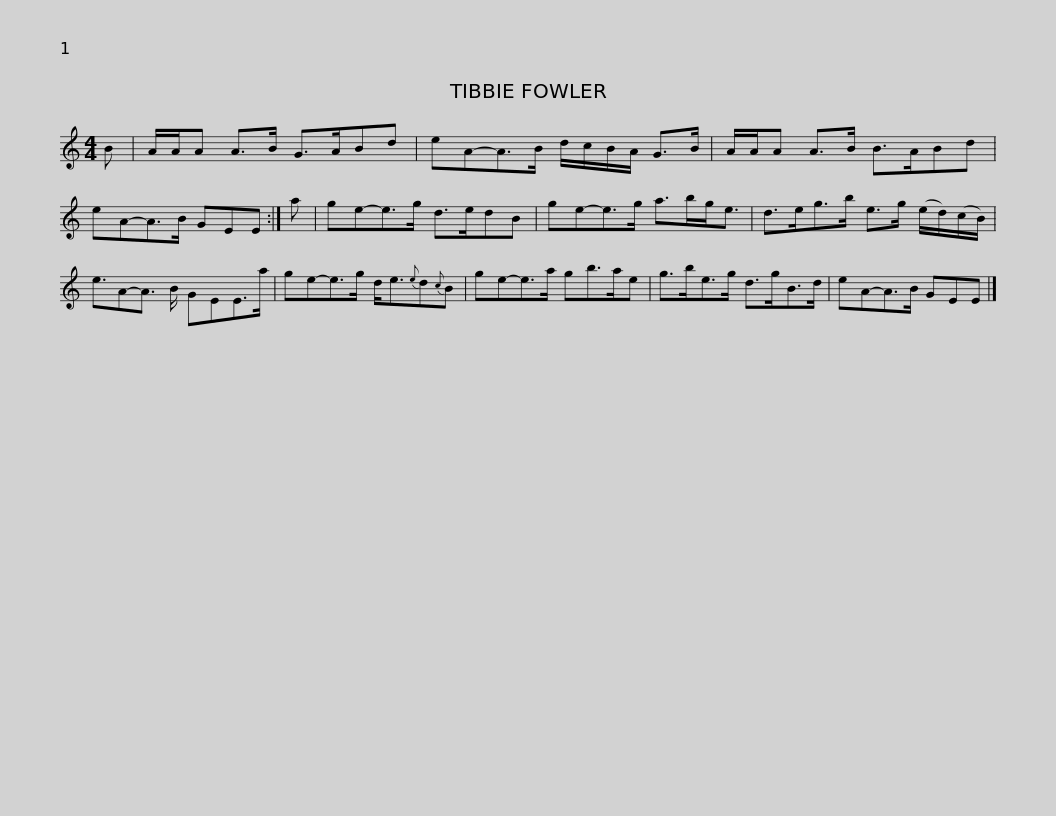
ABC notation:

X:1
L:1/8
M:4/4
I:linebreak $
K:C
V:1 treble
V:1
 B | A/A/A A>B G>ABd | eA-A>B d/c/B/A/ G>B | A/A/A A>B B>ABd | eA-A>B GEE :| %5
 a |$ ge-e>g d>edB | ge-e>g a>bg<e | d>eg>b e>g (e/d/)(c/B/) | e3/2A-A3/2 B/ GEE>a |$ %10
 ge-e>g d<e{e}d{c}B | ge-e>a gb>ae | g>be>g d>gB>d | eA-A>B GEE |] %14
